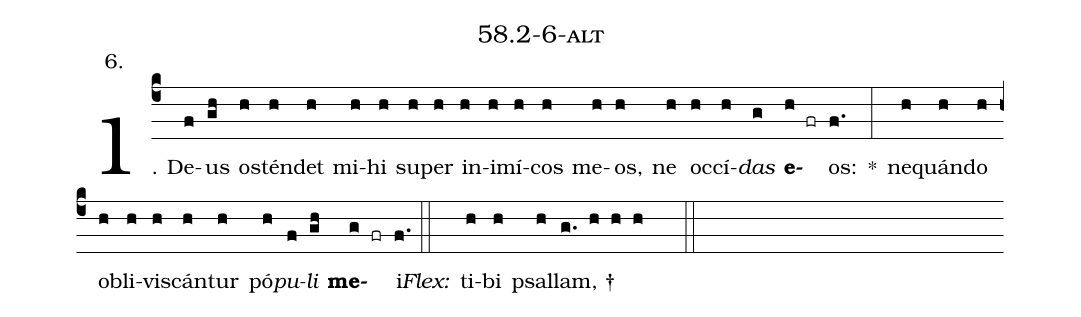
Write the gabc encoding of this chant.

name: 58.2-6-alt;
annotation: 6.;
%%
(c4)1. De(f)us(gh) os(h)tén(h)det(h) mi(h)hi(h) su(h)per(h) in(h)i(h)mí(h)cos(h) me(h)os,(h) ne(h) oc(h)cí(h)<i>das</i>(g) <b>e</b>(h fr)os:(f.) *(:) ne(h)quán(h)do(h) ob(h)li(h)vis(h)cán(h)tur(h) pó(h)<i>pu</i>(f)<i>li</i>(gh) <b>me</b>(g fr)i.(f.) (::)
<i>Flex:</i>()  ti(h)bi(h) psal(h)lam, †(g. h h h  ::)
